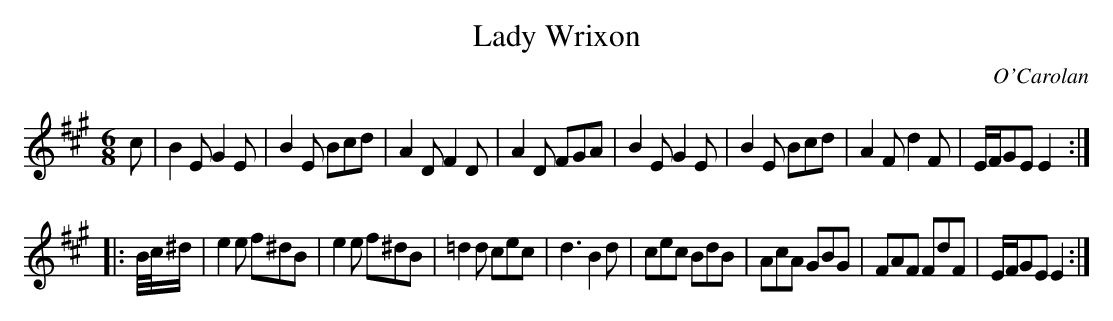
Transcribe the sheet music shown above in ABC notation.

X:1
T:Lady Wrixon
M:6/8
L:1/16
C:O'Carolan
K:EMix
L:1/16
c2|B4 E2 G4 E2|B4 E2 B2c2d2|A4 D2 F4 D2|A4 D2 F2G2A2|\
B4 E2 G4 E2|B4 E2 B2c2d2|A4 F2 d4 F2|EFG2E2 E4 :|
|: B/c/^d|e4 e2 f2^d2B2|e4 e2 f2^d2B2|=d4 d2 c2e2c2|d6 B4 d2|\
c2e2c2 B2d2B2|A2c2A2 G2B2G2|F2A2F2 F2d2F2|EFG2E2 E4 :|
